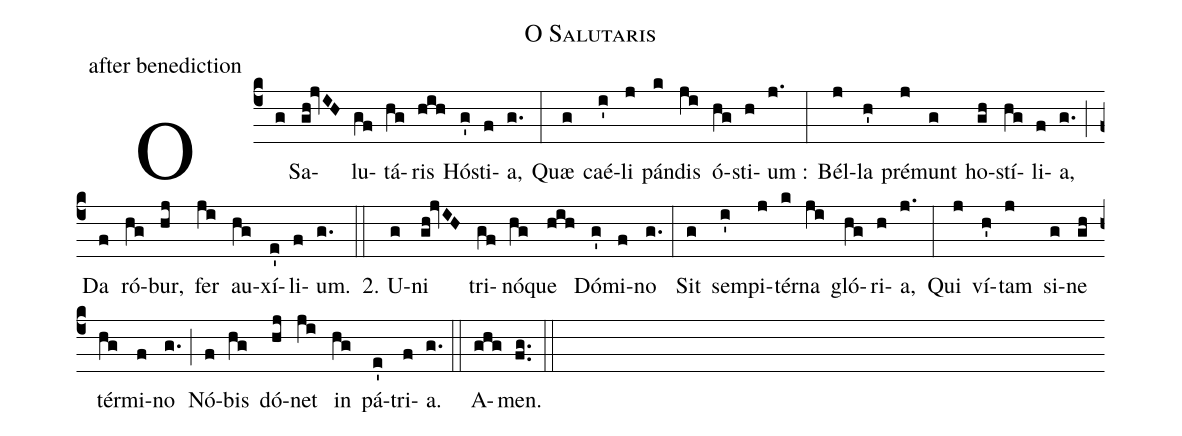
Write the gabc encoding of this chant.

name: O Salutaris;
office-part: after benediction;
%%
%page 941 in the liber
% The syntax in this part is called gabc. Please refer to http://home.gna.org/gregorio/gabc/#basis

O(c4g) Sa(gh!jvIH)lu(gf)tá(hg)ris(hih) Hó(g')sti(f)a,(g.) (:)
Quæ(g) caé(i')li(j) pán(k)dis(ji) ó(hg)sti(h)um :(j.) (:)
Bél(j)la(h') pré(j)munt(g) ho(gh)stí(hg)li(f)a,(g.) (;)
Da(f) ró(hg)bur,(hj) fer(ji) au(hg)xí(e')li(f)um.(g.) (::)
2. U(g)ni(gh!jvIH) tri(gf)nó(hg)que(hih) Dó(g')mi(f)no(g.) (:)
Sit(g) sem(i')pi(j)tér(k)na(ji) gló(hg)ri(h)a,(j.) (:)
Qui(j) ví(h')tam(j) si(g)ne(gh) tér(hg)mi(f)no(g.) (;)
Nó(f)bis(hg) dó(hj)net(ji) in(hg) pá(e')tri(f)a.(g.) (::) A(ghg)men.(fg..) (::)
